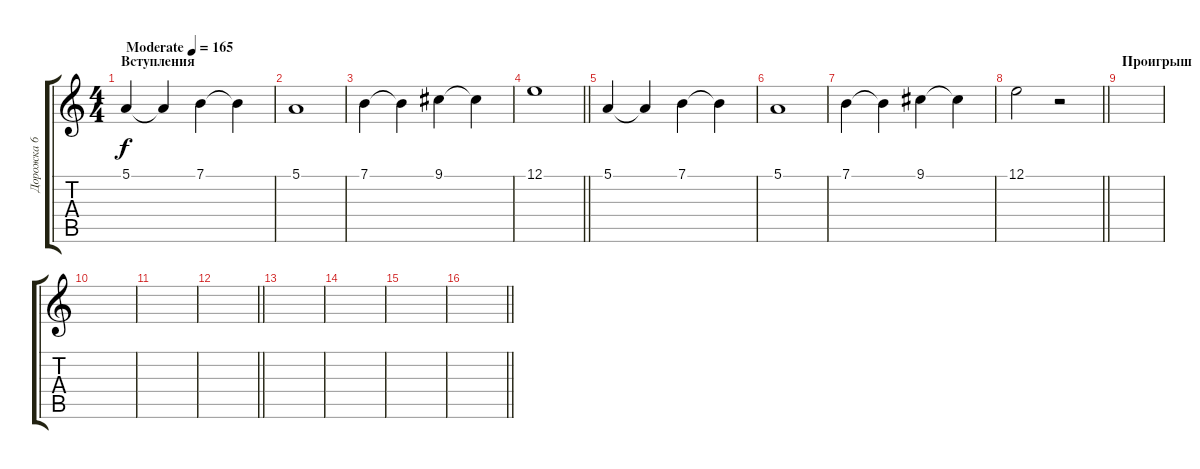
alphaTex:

\track ("Дорожка 6" "Дорожка 6") {instrument seashore}
\staff {score tabs}
\tuning (E4 B3 G3 D3 A2 E2) {hide}
\ts (4 4)
\section ("" "Вступления")
\tempo (165 "Moderate")
\clef g2
\ks c
5.1.4{dy f instrument seashore} 5.1{t}.4 7.1.4 7.1{t}.4 |
5.1.1 |
7.1.4 7.1{t}.4 9.1.4 9.1{t}.4 |
\barLineRight lightlight
12.1.1 |
5.1.4 5.1{t}.4 7.1.4 7.1{t}.4 |
5.1.1 |
7.1.4 7.1{t}.4 9.1.4 9.1{t}.4 |
\barLineRight lightlight
12.1.2 r.2 |
\section ("" "Проигрыш ")
|
|
|
\barLineRight lightlight
|
|
|
|
\barLineRight lightlight
